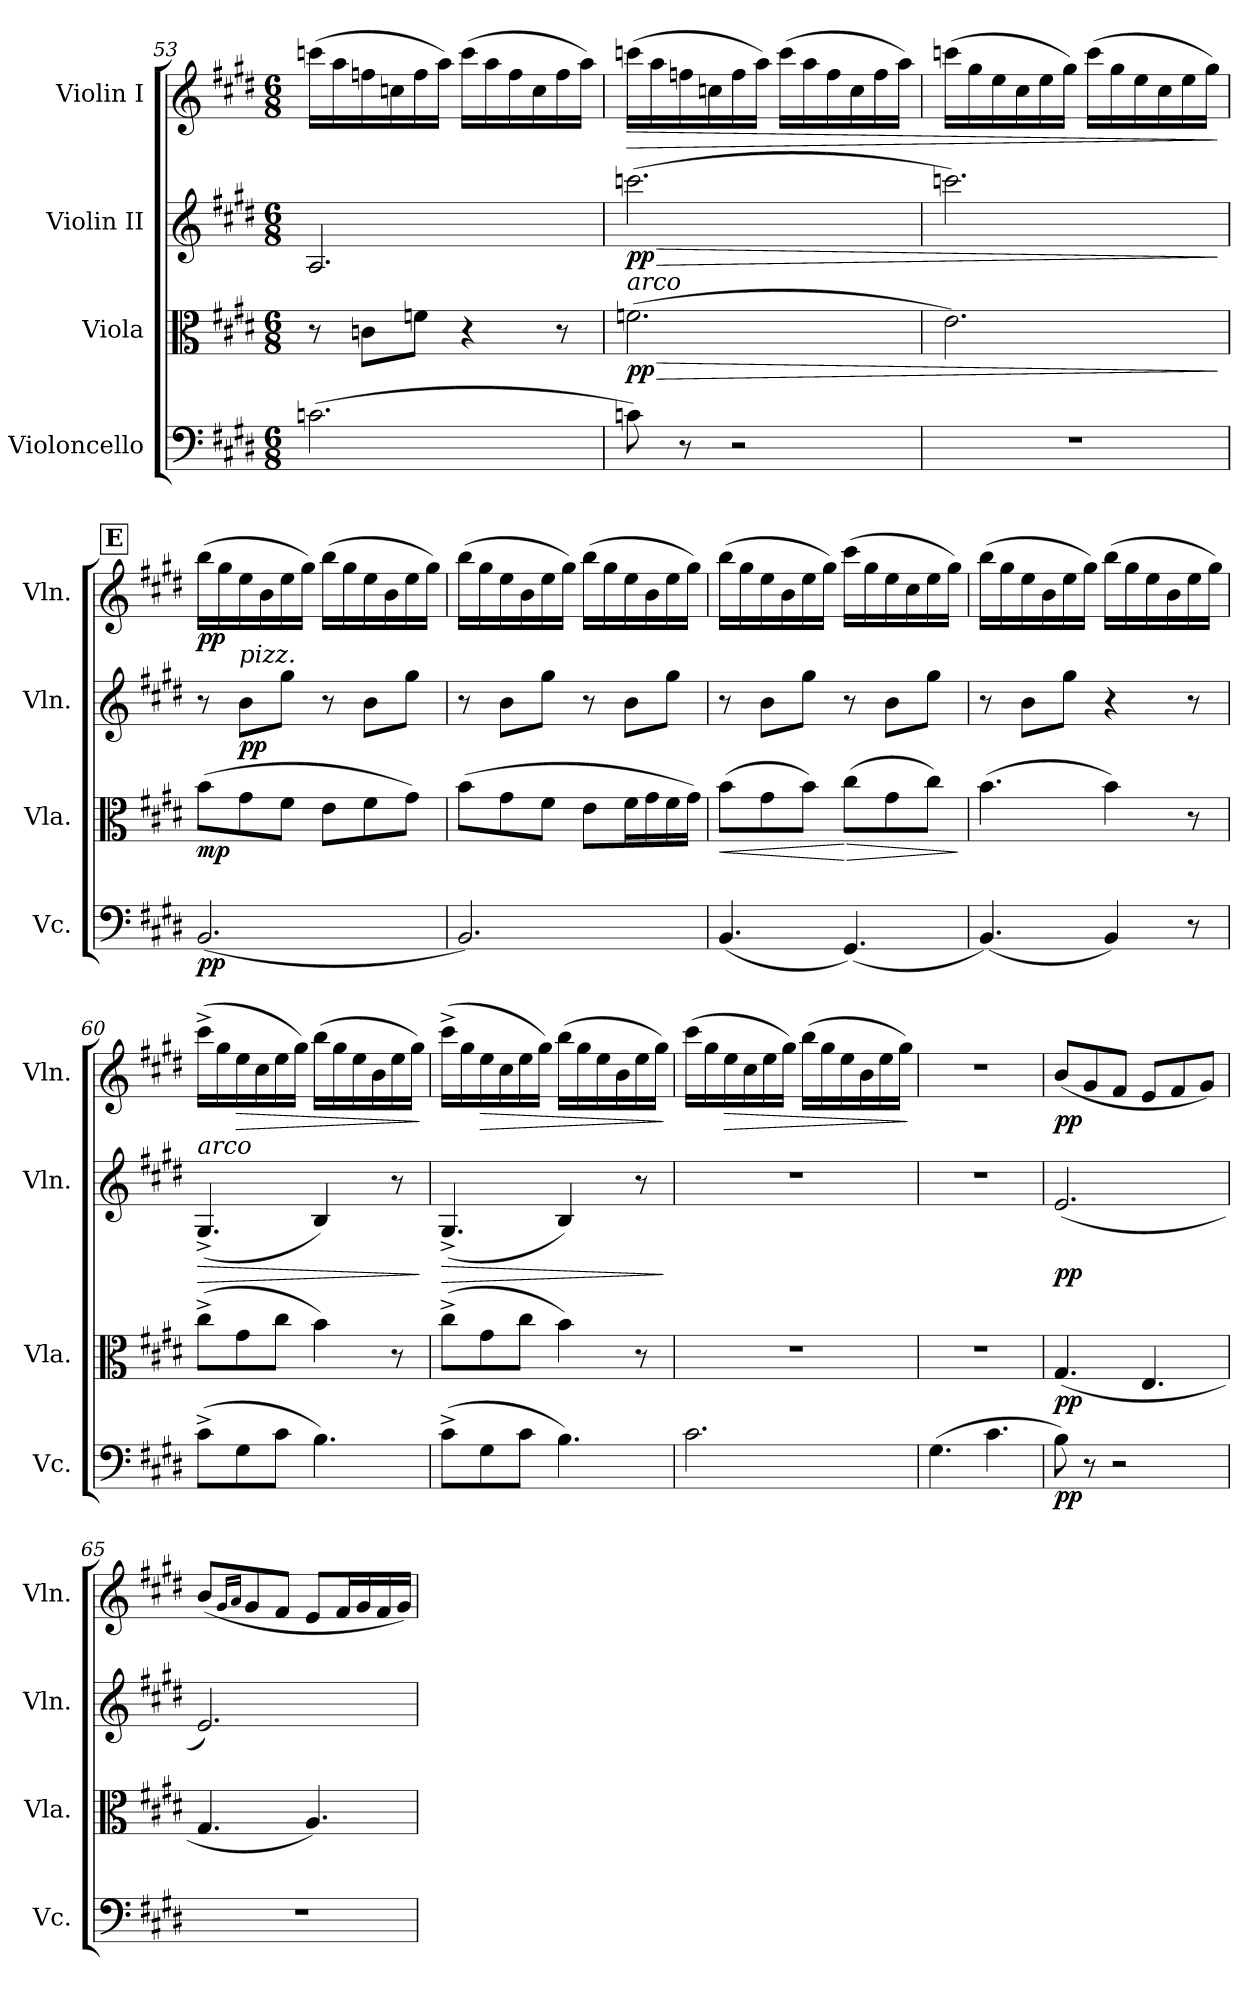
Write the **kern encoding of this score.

**kern	**dynam	**kern	**dynam	**kern	**dynam	**kern	**dynam
*part4	*part4	*part3	*part3	*part2	*part2	*part1	*part1
*staff4	*staff4	*staff3	*staff3	*staff2	*staff2	*staff1	*staff1
*I"Violoncello	*	*I"Viola	*	*I"Violin II	*	*I"Violin I	*
*I'Vc.	*	*I'Vla.	*	*I'Vln.	*	*I'Vln.	*
!!LO:LB:g=z
*clefF4	*	*clefC3	*	*clefG2	*	*clefG2	*
*k[f#c#g#d#]	*	*k[f#c#g#d#]	*	*k[f#c#g#d#]	*	*k[f#c#g#d#]	*
*M6/8	*	*M6/8	*	*M6/8	*	*M6/8	*
=53	=53	=53	=53	=53	=53	=53	=53
(2.cn\	.	8r	.	2.A/	.	(16cccn\LL	.
.	.	.	.	.	.	16aa\	.
.	.	8cn\L	.	.	.	16ffn\	.
.	.	.	.	.	.	16ccn\	.
.	.	8fn\J	.	.	.	16ff\	.
.	.	.	.	.	.	16aa\JJ)	.
.	.	4r	.	.	.	(16ccc\LL	.
.	.	.	.	.	.	16aa\	.
.	.	.	.	.	.	16ff\	.
.	.	.	.	.	.	16cc\	.
.	.	8r	.	.	.	16ff\	.
.	.	.	.	.	.	16aa\JJ)	.
=54	=54	=54	=54	=54	=54	=54	=54
!	!	!LO:TX:a:i:t=arco	!	!	!	!	!
!	!	!	!LO:HP:b	!	!LO:HP:b	!	!LO:HP:b
!	!	!	!LO:DY:n=1:b	!	!LO:DY:n=1:b	!	!
8cn\)	.	(2.fn\	> pp	(2.cccn\	> pp	(16cccn\LL	>
.	.	.	.	.	.	16aa\	.
8r	.	.	.	.	.	16ffn\	.
.	.	.	.	.	.	16ccn\	.
2r	.	.	.	.	.	16ff\	.
.	.	.	.	.	.	16aa\JJ)	.
.	.	.	.	.	.	(16ccc\LL	.
.	.	.	.	.	.	16aa\	.
.	.	.	.	.	.	16ff\	.
.	.	.	.	.	.	16cc\	.
.	.	.	.	.	.	16ff\	.
.	.	.	.	.	.	16aa\JJ)	.
=55	=55	=55	=55	=55	=55	=55	=55
2.r	.	2.e\)	.	2.cccn\)	.	(16cccn\LL	.
.	.	.	.	.	.	16gg#\	.
.	.	.	.	.	.	16ee\	.
.	.	.	.	.	.	16cc#\	.
.	.	.	.	.	.	16ee\	.
.	.	.	.	.	.	16gg#\JJ)	.
.	.	.	.	.	.	(16ccc\LL	.
.	.	.	.	.	.	16gg#\	.
.	.	.	.	.	.	16ee\	.
.	.	.	.	.	.	16cc#\	.
.	.	.	.	.	.	16ee\	.
.	.	.	.	.	.	16gg#\JJ)	.
.	.	.	]	.	]	.	]
!!LO:PB:g=z
!!LO:REH:place=s1:a:B:fs=14:t=E
=56	=56	=56	=56	=56	=56	=56	=56
!	!LO:DY:b	!	!LO:DY:b	!	!	!	!LO:DY:b
(2.BB/	pp	(8b\L	mp	8r	.	(16bb\LL	pp
.	.	.	.	.	.	16gg#\	.
!	!	!	!	!LO:TX:a:i:t=pizz.	!	!	!
!	!	!	!	!	!LO:DY:b	!	!
.	.	8g#\	.	8b\L	pp	16ee\	.
.	.	.	.	.	.	16b\	.
.	.	8f#\J	.	8gg#\J	.	16ee\	.
.	.	.	.	.	.	16gg#\JJ)	.
.	.	8e\L	.	8r	.	(16bb\LL	.
.	.	.	.	.	.	16gg#\	.
.	.	8f#\	.	8b\L	.	16ee\	.
.	.	.	.	.	.	16b\	.
.	.	8g#\J)	.	8gg#\J	.	16ee\	.
.	.	.	.	.	.	16gg#\JJ)	.
=57	=57	=57	=57	=57	=57	=57	=57
2.BB/)	.	(8b\L	.	8r	.	(16bb\LL	.
.	.	.	.	.	.	16gg#\	.
.	.	8g#\	.	8b\L	.	16ee\	.
.	.	.	.	.	.	16b\	.
.	.	8f#\J	.	8gg#\J	.	16ee\	.
.	.	.	.	.	.	16gg#\JJ)	.
.	.	8e\L	.	8r	.	(16bb\LL	.
.	.	.	.	.	.	16gg#\	.
.	.	16f#\L	.	8b\L	.	16ee\	.
.	.	16g#\	.	.	.	16b\	.
.	.	16f#\	.	8gg#\J	.	16ee\	.
.	.	16g#\JJ)	.	.	.	16gg#\JJ)	.
=58	=58	=58	=58	=58	=58	=58	=58
!	!	!	!LO:HP:b	!	!	!	!
(4.BB/	.	(8b\L	<	8r	.	(16bb\LL	.
.	.	.	.	.	.	16gg#\	.
.	.	8g#\	.	8b\L	.	16ee\	.
.	.	.	.	.	.	16b\	.
.	.	8b\J)	.	8gg#\J	.	16ee\	.
.	.	.	.	.	.	16gg#\JJ)	.
!	!	!	!LO:HP:n=1:b	!	!	!	!
(4.GG#/)	.	(8cc#\L	[ >	8r	.	(16ccc#\LL	.
.	.	.	.	.	.	16gg#\	.
.	.	8g#\	.	8b\L	.	16ee\	.
.	.	.	.	.	.	16cc#\	.
.	.	8cc#\J)	.	8gg#\J	.	16ee\	.
.	.	.	.	.	.	16gg#\JJ)	.
.	.	.	]	.	.	.	.
!!LO:LB:g=z
=59	=59	=59	=59	=59	=59	=59	=59
(4.BB/)	.	(4.b\	.	8r	.	(16bb\LL	.
.	.	.	.	.	.	16gg#\	.
.	.	.	.	8b\L	.	16ee\	.
.	.	.	.	.	.	16b\	.
.	.	.	.	8gg#\J	.	16ee\	.
.	.	.	.	.	.	16gg#\JJ)	.
4BB/)	.	4b\)	.	4r	.	(16bb\LL	.
.	.	.	.	.	.	16gg#\	.
.	.	.	.	.	.	16ee\	.
.	.	.	.	.	.	16b\	.
8r	.	8r	.	8r	.	16ee\	.
.	.	.	.	.	.	16gg#\JJ)	.
=60	=60	=60	=60	=60	=60	=60	=60
!	!	!	!	!LO:TX:a:i:t=arco	!	!	!
!	!	!	!	!	!LO:HP:b	!	!
(8c#^\L	.	(8cc#^\L	.	(4.G#^/	>	(16ccc#^\LL	.
.	.	.	.	.	.	16gg#\	.
!	!	!	!	!	!	!	!LO:HP:b
8G#\	.	8g#\	.	.	.	16ee\	>
.	.	.	.	.	.	16cc#\	.
8c#\J	.	8cc#\J	.	.	.	16ee\	.
.	.	.	.	.	.	16gg#\JJ)	.
4.B\)	.	4b\)	.	4B/)	.	(16bb\LL	.
.	.	.	.	.	.	16gg#\	.
.	.	.	.	.	.	16ee\	.
.	.	.	.	.	.	16b\	.
.	.	8r	.	8r	.	16ee\	.
.	.	.	.	.	.	16gg#\JJ)	.
.	.	.	.	.	]	.	]
=61	=61	=61	=61	=61	=61	=61	=61
!	!	!	!	!	!LO:HP:b	!	!
(8c#^\L	.	(8cc#^\L	.	(4.G#^/	>	(16ccc#^\LL	.
.	.	.	.	.	.	16gg#\	.
!	!	!	!	!	!	!	!LO:HP:b
8G#\	.	8g#\	.	.	.	16ee\	>
.	.	.	.	.	.	16cc#\	.
8c#\J	.	8cc#\J	.	.	.	16ee\	.
.	.	.	.	.	.	16gg#\JJ)	.
4.B\)	.	4b\)	.	4B/)	.	(16bb\LL	.
.	.	.	.	.	.	16gg#\	.
.	.	.	.	.	.	16ee\	.
.	.	.	.	.	.	16b\	.
.	.	8r	.	8r	.	16ee\	.
.	.	.	.	.	.	16gg#\JJ)	.
.	.	.	.	.	]	.	]
!!LO:LB:g=z
=62	=62	=62	=62	=62	=62	=62	=62
2.c#\	.	2.r	.	2.r	.	(16ccc#\LL	.
.	.	.	.	.	.	16gg#\	.
!	!	!	!	!	!	!	!LO:HP:b
.	.	.	.	.	.	16ee\	>
.	.	.	.	.	.	16cc#\	.
.	.	.	.	.	.	16ee\	.
.	.	.	.	.	.	16gg#\JJ)	.
.	.	.	.	.	.	(16bb\LL	.
.	.	.	.	.	.	16gg#\	.
.	.	.	.	.	.	16ee\	.
.	.	.	.	.	.	16b\	.
.	.	.	.	.	.	16ee\	.
.	.	.	.	.	.	16gg#\JJ)	.
.	.	.	.	.	.	.	]
=63	=63	=63	=63	=63	=63	=63	=63
(4.G#\	.	2.r	.	2.r	.	2.r	.
4.c#\	.	.	.	.	.	.	.
=64	=64	=64	=64	=64	=64	=64	=64
!	!LO:DY:b	!	!LO:DY:b	!	!LO:DY:b	!	!LO:DY:b
8B\)	pp	(4.G#/	pp	(2.e/	pp	(8b/L	pp
8r	.	.	.	.	.	8g#/	.
2r	.	.	.	.	.	8f#/J	.
.	.	4.E/	.	.	.	8e/L	.
.	.	.	.	.	.	8f#/	.
.	.	.	.	.	.	8g#/J)	.
=65	=65	=65	=65	=65	=65	=65	=65
2.r	.	4.G#/	.	2.e/)	.	(8b/L	.
.	.	.	.	.	.	16qg#/LL	.
.	.	.	.	.	.	16qa/JJ	.
.	.	.	.	.	.	8g#/	.
.	.	.	.	.	.	8f#/J	.
.	.	4.A/)	.	.	.	8e/L	.
.	.	.	.	.	.	16f#/L	.
.	.	.	.	.	.	16g#/	.
.	.	.	.	.	.	16f#/	.
.	.	.	.	.	.	16g#/JJ)	.
=	=	=	=	=	=	=	=
*-	*-	*-	*-	*-	*-	*-	*-
